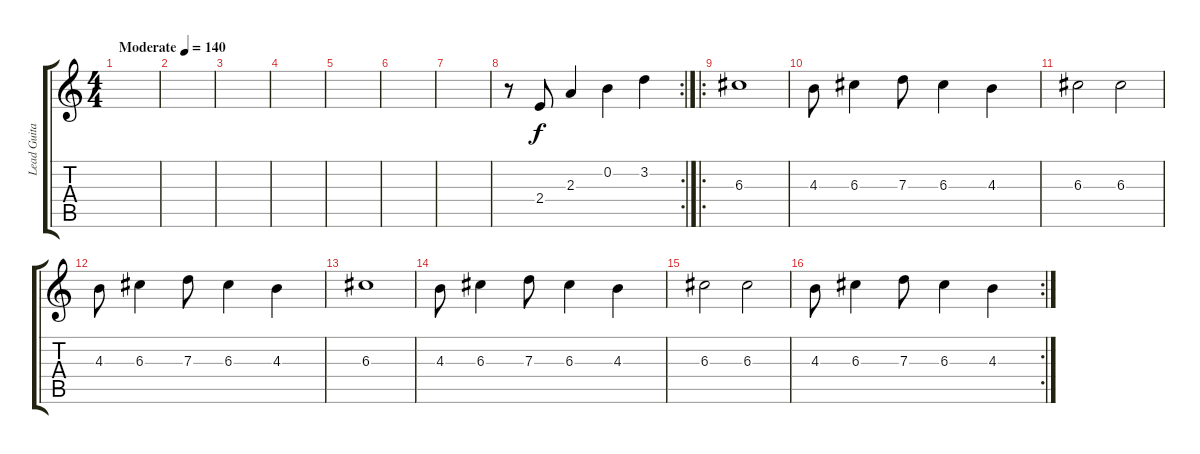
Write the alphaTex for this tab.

\track ("Lead Guitar" "Lead Guita") {instrument overdrivenguitar}
\staff {score tabs}
\tuning (E4 B3 G3 D3 A2 E2) {hide}
\ts (4 4)
\tempo (140 "Moderate")
\clef g2
\ks c
|
|
|
|
|
|
|
\rc 2
r.8 2.4.8 2.3.4 0.2.4 3.2.4 |
\ro
6.3.1{dy f} |
4.3.8 6.3.4 7.3.8 6.3.4 4.3.4 |
6.3.2 6.3.2 |
4.3.8 6.3.4 7.3.8 6.3.4 4.3.4 |
6.3.1 |
4.3.8 6.3.4 7.3.8 6.3.4 4.3.4 |
6.3.2 6.3.2 |
\rc 2
4.3.8 6.3.4 7.3.8 6.3.4 4.3.4
